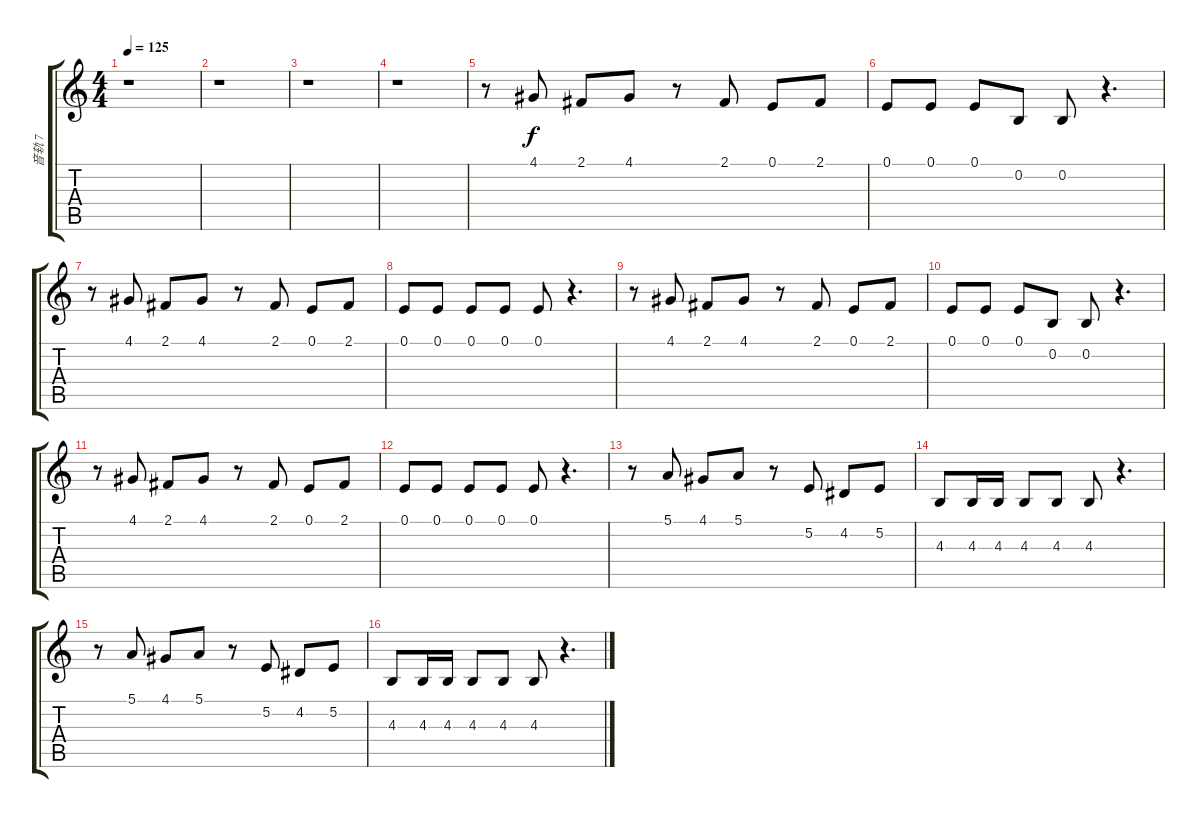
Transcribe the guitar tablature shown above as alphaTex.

\track ("音轨 7" "音轨 7") {instrument brightacousticpiano}
\staff {score tabs}
\tuning (E4 B3 G3 D3 A2 E2) {hide}
\ts (4 4)
\tempo 125
\clef g2
\ks c
r.1{dy f} |
r.1 |
r.1 |
r.1 |
r.8 4.1.8 2.1.8 4.1.8 r.8 2.1.8 0.1.8 2.1.8 |
0.1.8 0.1.8 0.1.8 0.2.8 0.2.8 r.4{d} |
r.8 4.1.8 2.1.8 4.1.8 r.8 2.1.8 0.1.8 2.1.8 |
0.1.8 0.1.8 0.1.8 0.1.8 0.1.8 r.4{d} |
r.8 4.1.8 2.1.8 4.1.8 r.8 2.1.8 0.1.8 2.1.8 |
0.1.8 0.1.8 0.1.8 0.2.8 0.2.8 r.4{d} |
r.8 4.1.8 2.1.8 4.1.8 r.8 2.1.8 0.1.8 2.1.8 |
0.1.8 0.1.8 0.1.8 0.1.8 0.1.8 r.4{d} |
r.8 5.1.8 4.1.8 5.1.8 r.8 5.2.8 4.2.8 5.2.8 |
4.3.8 4.3.16 4.3.16 4.3.8 4.3.8 4.3.8 r.4{d} |
r.8 5.1.8 4.1.8 5.1.8 r.8 5.2.8 4.2.8 5.2.8 |
4.3.8 4.3.16 4.3.16 4.3.8 4.3.8 4.3.8 r.4{d}
